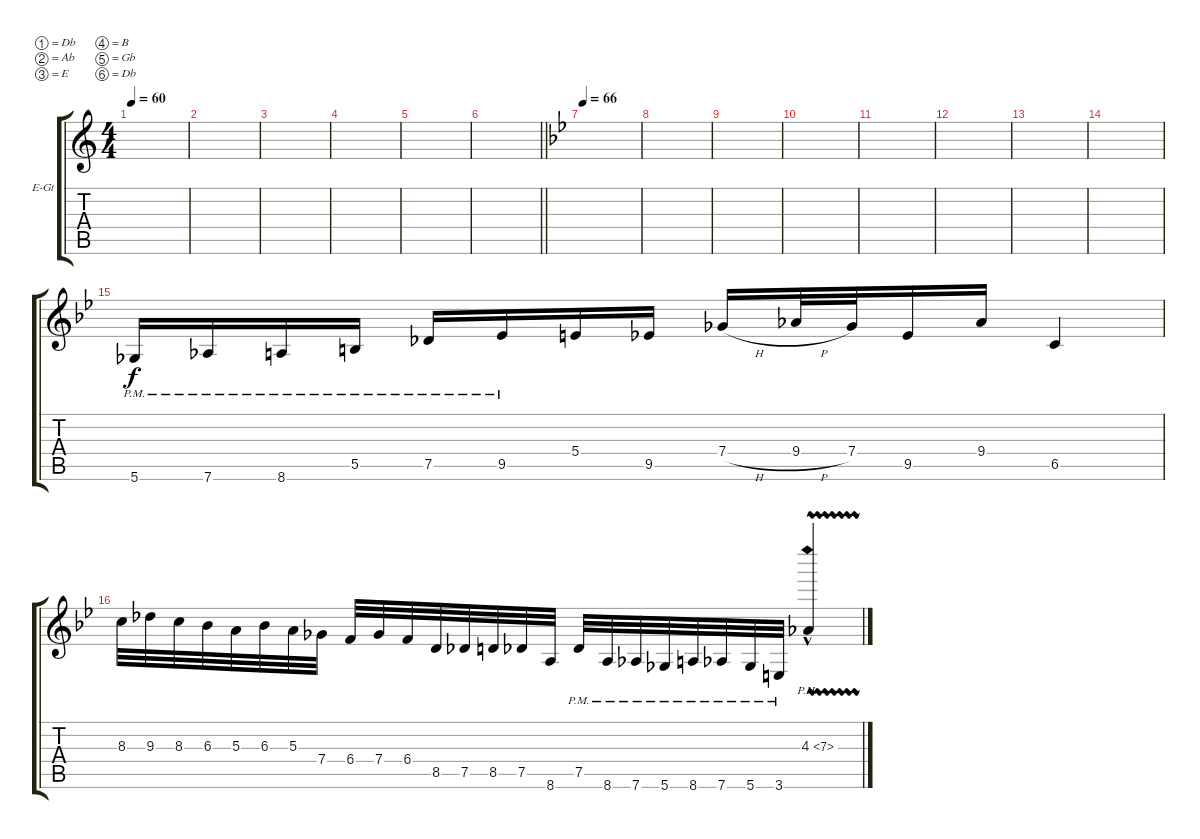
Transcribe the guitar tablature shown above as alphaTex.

\bracketExtendMode groupsimilarinstruments
\firstSystemTrackNameOrientation horizontal
\otherSystemsTrackNameOrientation horizontal
\track ("Solo Guitar" "E-Gt") {instrument distortionguitar}
\staff {score tabs}
\tuning (Db4 Ab3 E3 B2 Gb2 Db2)
\ts (4 4)
\tempo 60
\clef g2
\scale
0.333333
\ks c
|
\scale
0.333333 |
\scale
0.333333 |
\scale
0.333333 |
\scale
0.333333 |
\scale
0.333333
\barLineRight lightlight
|
\tempo 66
\scale
0.480851
\ks gminor
|
\scale
0.259574 |
\scale
0.259574 |
\scale
0.333333 |
\scale
0.333333 |
\scale
0.333333 |
\scale
0.333333 |
\scale
0.333333 |
\scale
0.333333 5.6{pm}.16 7.6{pm}.16 8.6{pm}.16 5.5{pm}.16 7.5{pm}.16 9.5{pm}.16 5.4.16 9.5.16 7.4{h}.16 9.4{h}.32 7.4.32 9.5.16 9.4.16 6.5.4 |
\scale
0.333333 8.3.32 9.3.32 8.3.32 6.3.32 5.3.32 6.3.32 5.3.32 7.4.32 6.4.32 7.4.32 6.4.32 8.5.32 7.5.32 8.5.32 7.5.32 8.6.32 7.5{pm}.32 8.6{pm}.32 7.6{pm}.32 5.6{pm}.32 8.6{pm}.32 7.6{pm}.32 5.6{pm}.32 3.6{pm}.32 4.3{ph 3 vw hac}.4
